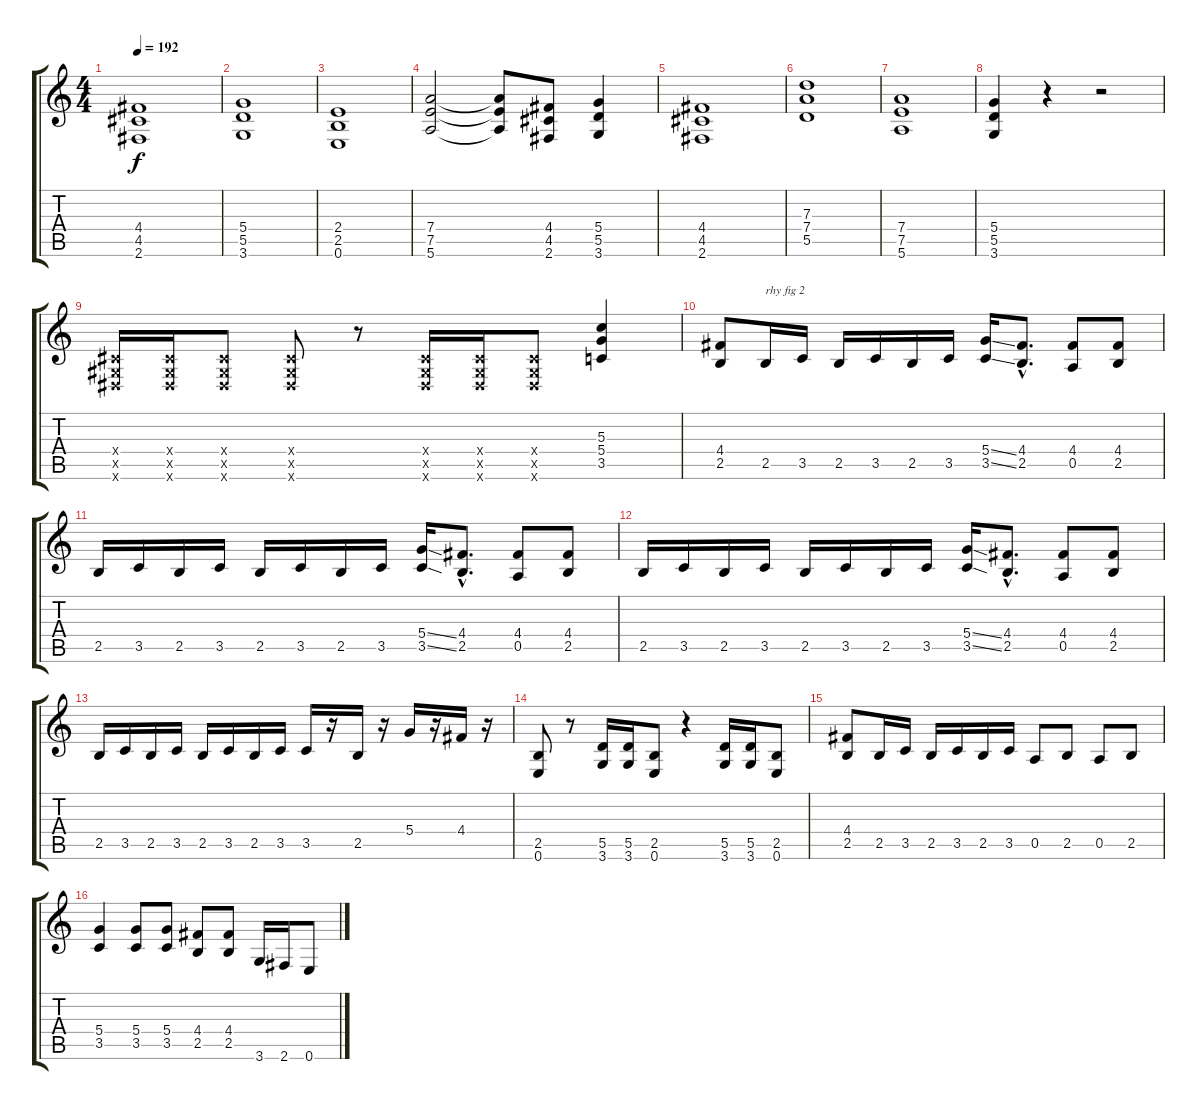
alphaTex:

\track "" {instrument distortionguitar}
\staff {score tabs}
\tuning (E4 B3 G3 D3 A2 E2) {hide}
\ts (4 4)
\tempo 192
\clef g2
\ks c
(4.4 4.5 2.6).1{dy f} |
(5.4 5.5 3.6).1 |
(2.4 2.5 0.6).1 |
(7.4 7.5 5.6).2 (7.4{t} 7.5{t} 5.6{t}).8 (4.4 4.5 2.6).8 (5.4 5.5 3.6).4 |
(4.4 4.5 2.6).1 |
(7.3 7.4 5.5).1 |
(7.4 7.5 5.6).1 |
(5.4 5.5 3.6).4 r.4 r.2 |
(-1.4{x} -1.5{x} -1.6{x}).16 (-1.4{x} -1.5{x} -1.6{x}).16 (-1.4{x} -1.5{x} -1.6{x}).8 (-1.4{x} -1.5{x} -1.6{x}).8 r.8 (-1.4{x} -1.5{x} -1.6{x}).16 (-1.4{x} -1.5{x} -1.6{x}).16 (-1.4{x} -1.5{x} -1.6{x}).8 (5.3 5.4 3.5).4 |
(4.4 2.5).8 2.5.16{txt "rhy fig 2"} 3.5.16 2.5.16 3.5.16 2.5.16 3.5.16 (5.4{ss} 3.5{ss}).16 (4.4{hac} 2.5{hac}).8{d} (4.4 0.5).8 (4.4 2.5).8 |
2.5.16 3.5.16 2.5.16 3.5.16 2.5.16 3.5.16 2.5.16 3.5.16 (5.4{ss} 3.5{ss}).16 (4.4{hac} 2.5{hac}).8{d} (4.4 0.5).8 (4.4 2.5).8 |
2.5.16 3.5.16 2.5.16 3.5.16 2.5.16 3.5.16 2.5.16 3.5.16 (5.4{ss} 3.5{ss}).16 (4.4{hac} 2.5{hac}).8{d} (4.4 0.5).8 (4.4 2.5).8 |
2.5.16 3.5.16 2.5.16 3.5.16 2.5.16 3.5.16 2.5.16 3.5.16 3.5.16 r.16 2.5.16 r.16 5.4.16 r.16 4.4.16 r.16 |
(2.5 0.6).8 r.8 (5.5 3.6).16 (5.5 3.6).16 (2.5 0.6).8 r.4 (5.5 3.6).16 (5.5 3.6).16 (2.5 0.6).8 |
(4.4 2.5).8 2.5.16 3.5.16 2.5.16 3.5.16 2.5.16 3.5.16 0.5.8 2.5.8 0.5.8 2.5.8 |
(5.4 3.5).4 (5.4 3.5).8 (5.4 3.5).8 (4.4 2.5).8 (4.4 2.5).8 3.6.16 2.6.16 0.6.8
